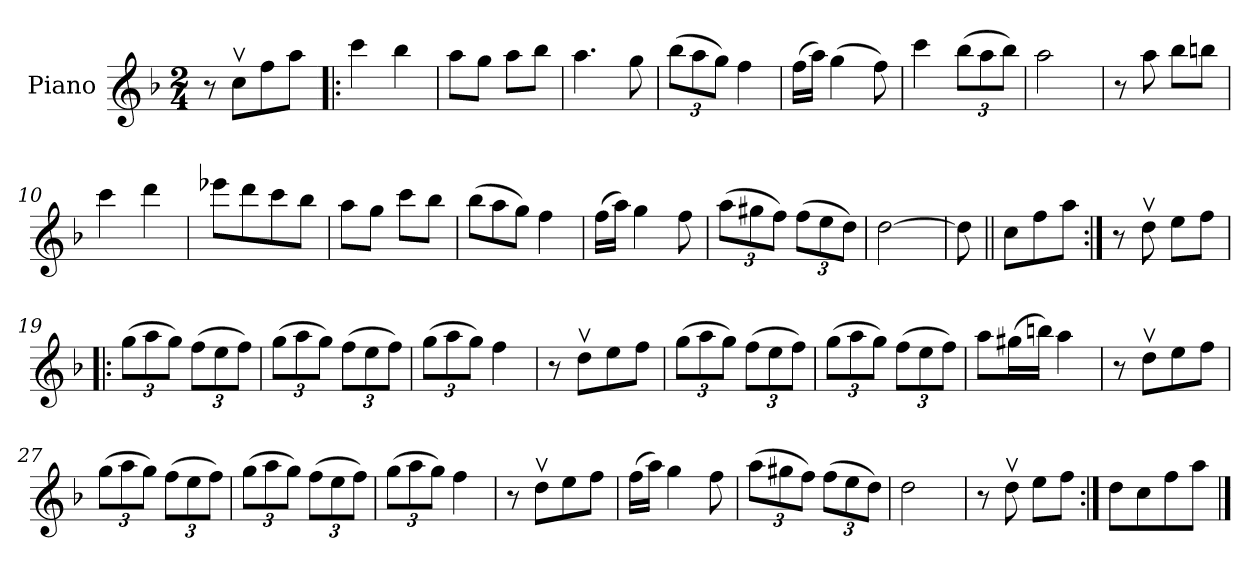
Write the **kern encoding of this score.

**kern
*part1
*staff1
*I"Piano
*I'Pno.
*clefG2
*k[b-]
*F:
*M2/4
=1
8r
8ccv\L
8ff\
8aa\J
=2!|:
4ccc\
4bb-\
=3
8aa\L
8gg\J
8aa\L
8bb-\J
=4
4.aa\
8gg\
=5
*Xbrackettup
(>12bb-\L
12aa\
12gg\J)
4ff\
=6
(>16ff\LL
16aa\JJ)
(>4gg\
8ff\)
!!LO:LB:g=z
=7
4ccc\
(>12bb-\L
12aa\
12bb-\J)
=8
2aa\
=9
8r
8aa\
8bb-\L
8bbn\J
=10
4ccc\
4ddd\
=11
8eee-X\L
8ddd\
8ccc\
8bb-\J
=12
8aa\L
8gg\J
8ccc\L
8bb-\J
!!LO:LB:g=z
=13
*Xtuplet
(>12bb-\L
12aa\
12gg\J)
4ff\
=14
(>16ff\LL
16aa\JJ)
4gg\
8ff\
=15
*tuplet
(>12aa\L
12gg#X\
12ff\J)
(>12ff\L
12ee\
12dd\J)
=16
[2dd\
=17
8dd\]
=17X1||
8cc\L
8ff\
8aa\J
!!LO:LB:g=z
=18:|!
8r
8ddv\
8ee\L
8ff\J
=19!|:
(>12gg\L
12aa\
12gg\J)
(>12ff\L
12ee\
12ff\J)
=20
(>12gg\L
12aa\
12gg\J)
(>12ff\L
12ee\
12ff\J)
=21
(>12gg\L
12aa\
12gg\J)
4ff\
!!LO:LB:g=z
=22
8r
8ddv\L
8ee\
8ff\J
=23
(>12gg\L
12aa\
12gg\J)
(>12ff\L
12ee\
12ff\J)
=24
(>12gg\L
12aa\
12gg\J)
(>12ff\L
12ee\
12ff\J)
=25
8aa\L
(>16gg#X\L
16bbn\JJ)
4aa\
!!LO:LB:g=z
=26
8r
8ddv\L
8ee\
8ff\J
=27
(>12gg\L
12aa\
12gg\J)
(>12ff\L
12ee\
12ff\J)
=28
(>12gg\L
12aa\
12gg\J)
(>12ff\L
12ee\
12ff\J)
=29
(>12gg\L
12aa\
12gg\J)
4ff\
!!LO:LB:g=z
=30
8r
8ddv\L
8ee\
8ff\J
=31
(>16ff\LL
16aa\JJ)
4gg\
8ff\
=32
(>12aa\L
12gg#X\
12ff\J)
(>12ff\L
12ee\
12dd\J)
=33
2dd\
=34
8r
8ddv\
8ee\L
8ff\J
=35:|!
8dd\L
8cc\
8ff\
8aa\J
==
*-
